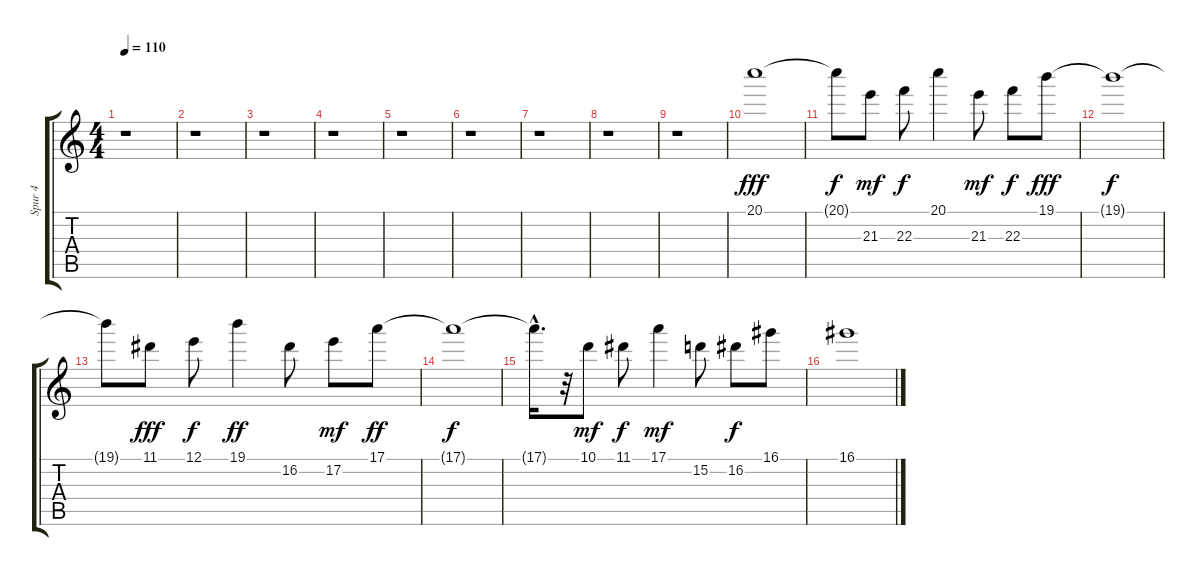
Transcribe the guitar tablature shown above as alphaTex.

\track ("Spur 4" "Spur 4") {instrument overdrivenguitar}
\staff {score tabs}
\tuning (E4 B3 G3 D3 A2 E2) {hide}
\ts (4 4)
\tempo 110
\clef g2
\ks c
r.1{dy fff instrument overdrivenguitar} |
r.1 |
r.1 |
r.1 |
r.1 |
r.1 |
r.1 |
r.1 |
r.1 |
20.1.1 |
20.1{t}.8{dy f} 21.3.8{dy mf} 22.3.8{dy f} 20.1.4 21.3.8{dy mf} 22.3.8{dy f} 19.1.8{dy fff} |
19.1{t}.1{dy f} |
19.1{t}.8 11.1.8{dy fff} 12.1.8{dy f} 19.1.4{dy ff} 16.2.8 17.2.8{dy mf} 17.1.8{dy ff} |
17.1{t}.1{dy f} |
17.1{hac t}.16{d} r.32 10.1.8{dy mf} 11.1.8{dy f} 17.1.4{dy mf} 15.2.8 16.2.8{dy f} 16.1.8 |
16.1.1
